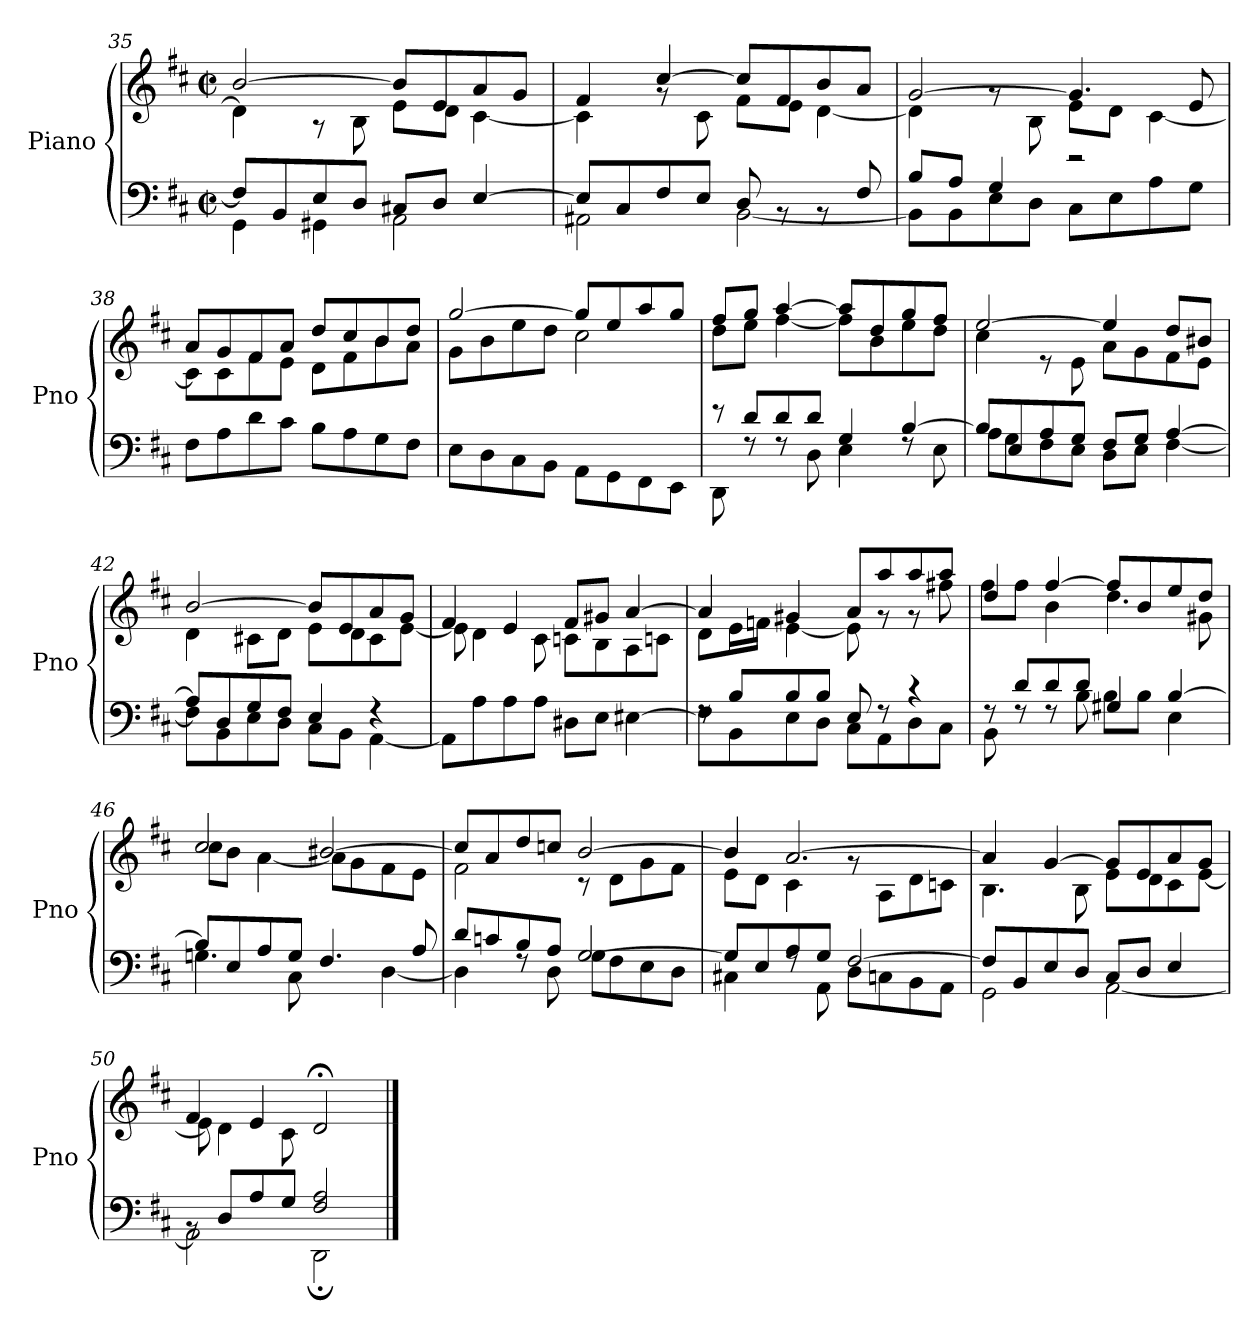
**kern	**kern
*part1	*part1
*staff2	*staff1
*I"Piano	*
*I'Pno	*
*clefF4	*clefG2
*k[f#c#]	*k[f#c#]
*M2/2	*M2/2
*met(c|)	*met(c|)
=35	=35
*^	*^
8F#/L]	4GG\	[2b/	4d\]
8BB/	.	.	.
8E/	4GG#X\	.	8r
8D/J	.	.	8B\
8C#X/L	2AA\	8b/L]	8e\L
8D/J	.	8e/	8d\J
[4E/	.	8a/	[4c#\
.	.	8g/J	.
!!LO:LB:g=z	!!
=36	=36	=36	=36
8E/L]	2AA#X\	4f#/	4c#\]
8C#/	.	.	.
8F#/	.	[4cc#/	8rg
8E/J	.	.	8c#\
8D/	[2BB\	8cc#/L]	8f#\L
8rBB	.	8f#/	8e\J
8rBB	.	8b/	[4d\
8F#/	.	8a/J	.
=37	=37	=37	=37
8B/L	8BB\L]	[2g/	4d\]
8A/J	8BB\	.	.
4G/	8E\	.	8rg
.	8D\J	.	8B\
2r	8C#\L	4.g/]	8e\L
.	8E\	.	8d\J
.	8A\	.	[4c#\
.	8G\J	8e/	.
*v	*v	*	*
=38	=38	=38
8F#\L	8a/L	8c#\L]
8A\	8g/	8c#\
8d\	8f#/	8f#\
8c#\J	8a/J	8e\J
8B\L	8dd/L	8d\L
8A\	8cc#/	8f#\
8G\	8b/	8b\
8F#\J	8dd/J	8a\J
=39	=39	=39
8E\L	[2gg/	8g\L
8D\	.	8b\
8C#\	.	8ee\
8BB\J	.	8dd\J
8AA\L	8gg/L]	2cc#\
8GG\	8ee/	.
8FF#\	8aa/	.
8EE\J	8gg/J	.
=40	=40	=40
*^	*	*
8r	8DD\	8ff#/L	8dd\L
8d/L	8rF	8gg/J	8ee\J
8d/	8rF	[4aa/	[4ff#\
8d/J	8D\	.	.
4G/	4E\	8aa/L]	8ff#\L]
.	.	8dd/	8b\
[4B/	8rF	8gg/	8ee\
.	8E\	8ff#/J	8dd\J
!!LO:LB:g=z	!!
=41	=41	=41	=41
8B/L]	8A\L	[2ee/	4cc#\
8E/	8G\	.	.
8A/	8F#\	.	8r
8G/J	8E\J	.	8e\
8F#/L	8D\L	4ee/]	8a\L
8G/J	8E\J	.	8g\
[4A/	[4F#\	8dd/L	8f#\
.	.	8b#Xi/J	8e\J
=42	=42	=42	=42
8A/L]	8F#\L]	[2b/	4d\
8D/	8BB\	.	.
8G/	8E\	.	8c#X\L
8F#/J	8D\J	.	8d\J
4E/	8C#\L	8b/L]	8e\L
.	8BB\J	8e/	8d\
4r	[4AA\	8a/	8c#\
.	.	8g/J	[8e\J
*v	*v	*	*
=43	=43	=43
8AA\L]	4f#/	8e\]
8A\	.	4d\
8A\	4e/	.
8A\J	.	8c#\
8D#X\L	8f#/L	8cn\L
8E\J	8g#X/J	8B\
[4E#Xi\	[4a/	8A\
.	.	8cn\J
=44	=44	=44
*^	*	*
8rF	8F\L]	4a/]	8d\L
8B/L	8BB\	.	16e\L
.	.	.	16fn\JJ
8B/	8E\	4g#X/	[4e\
8B/J	8D\J	.	.
8E/	8C#\L	8a/L	8e\]
8r	8AA\	8aa/	8r
4r	8D\	8aa/	8r
.	8C#\J	8aa/J	8ff#X\
!!LO:PB:g=z	!!
=45	=45	=45	=45
8rF	8BB\	4dd/	8ff#\L
8d/L	8rF	.	8ff#\J
8d/	8rF	[4ff#/	4b\
8d/J	8B\	.	.
4G#X/	8B\L	8ff#/L]	4.dd\
.	8B\J	8b/	.
[4B/	4E\	8ee/	.
.	.	8dd/J	8g#X\
=46	=46	=46	=46
8B/L]	4.Gn\	2cc#/	8cc#\L
8E/	.	.	8b\J
8A/	.	.	[4a\
8G/J	8C#\	.	.
4.F#/	8F#\Lyy	[2b#Xi/	8a\L]
.	8E\J	.	8g\
.	[4D\	.	8f#\
8A/	.	.	8e\J
=47	=47	=47	=47
8d/L	4D\]	8cc/L]	2f#\
8cn/	.	8a/	.
8B/	8rF	8dd/	.
8A/J	8D\	8ccn/J	.
[2G/	8G\L	[2b/	8r
.	8F#\	.	8d\L
.	8E\	.	8g\
.	8D\J	.	8f#\J
!!LO:LB:g=z	!!
=48	=48	=48	=48
8G/L]	4C#X\	4b/]	8e\L
8E/	.	.	8d\J
8A/	8rF	[2.a/	4c#\
8G/J	8AA\	.	.
[2F#/	8D\L	.	8rg
.	8Cn\	.	8A\L
.	8BB\	.	8d\
.	8AA\J	.	8cn\J
=49	=49	=49	=49
8F#/L]	2GG\	4a/]	4.B\
8BB/	.	.	.
8E/	.	[4g/	.
8D/J	.	.	8B\
8C#/L	[2AA\	8g/L]	8e\L
8D/J	.	8e/	8d\
4E/	.	8a/	8c#\
.	.	8g/J	[8e\J
=50	=50	=50	=50
*	*^	*	*^
2ryy	8rBB	2AA\]	4f#/	8e\]	2ryy
.	8D/L	.	.	4d\	.
.	8A/	.	4e/	.	.
.	8G/J	.	.	8c#\	.
2F#/ 2A/	2DD;\	2ryy	2d;</	2ryy	2ryy
*v	*v	*v	*	*	*
*	*v	*v	*v
==	==
*-	*-
